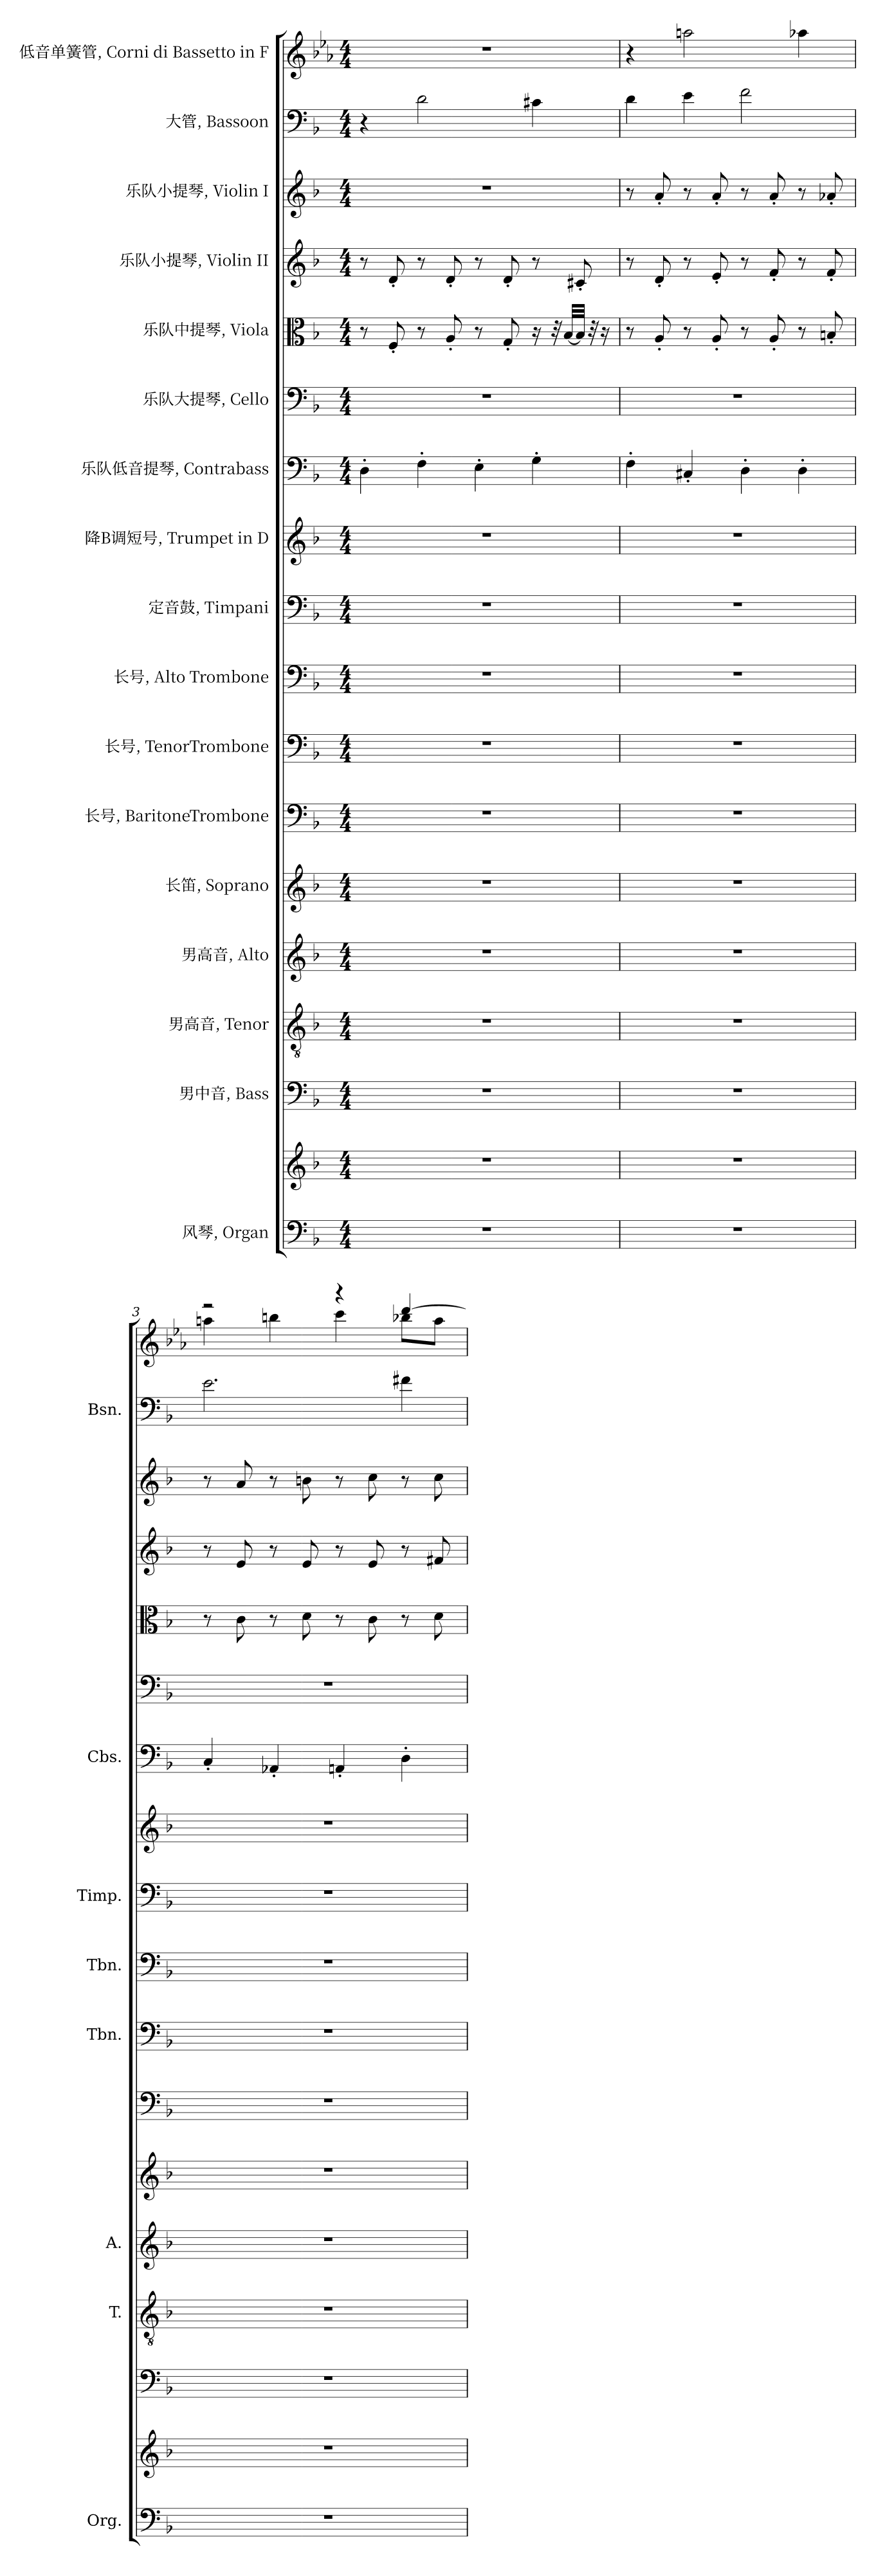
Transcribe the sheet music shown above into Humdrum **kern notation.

**kern	**kern	**kern	**kern	**kern	**kern	**kern	**kern	**kern	**kern	**kern	**kern	**kern	**kern	**kern	**kern	**kern	**kern
*part17	*part17	*part16	*part15	*part14	*part13	*part12	*part11	*part10	*part9	*part8	*part7	*part6	*part5	*part4	*part3	*part2	*part1
*staff18	*staff17	*staff16	*staff15	*staff14	*staff13	*staff12	*staff11	*staff10	*staff9	*staff8	*staff7	*staff6	*staff5	*staff4	*staff3	*staff2	*staff1
*I"风琴, Organ	*	*I"男中音, Bass	*I"男高音, Tenor	*I"男高音, Alto	*I"长笛, Soprano	*I"长号, BaritoneTrombone	*I"长号, TenorTrombone	*I"长号, Alto Trombone	*I"定音鼓, Timpani	*I"降B调短号, Trumpet in D	*I"乐队低音提琴, Contrabass	*I"乐队大提琴, Cello	*I"乐队中提琴, Viola	*I"乐队小提琴, Violin II	*I"乐队小提琴, Violin I	*I"大管, Bassoon	*I"低音单簧管, Corni di Bassetto in F
*I'Org.	*	*	*I'T.	*I'A.	*	*	*I'Tbn.	*I'Tbn.	*I'Timp.	*	*I'Cbs.	*	*	*	*	*I'Bsn.	*
*clefF4	*clefG2	*clefF4	*clefGv2	*clefG2	*clefG2	*clefF4	*clefF4	*clefF4	*clefF4	*clefG2	*clefF4	*clefF4	*clefC3	*clefG2	*clefG2	*clefF4	*clefG2
*	*	*	*	*	*	*	*	*	*	*ITrd1c2	*ITrd7c12	*	*	*	*	*	*ITrd8c14
*k[b-]	*k[b-]	*k[b-]	*k[b-]	*k[b-]	*k[b-]	*k[b-]	*k[b-]	*k[b-]	*k[b-]	*k[b-e-a-]	*k[b-]	*k[b-]	*k[b-]	*k[b-]	*k[b-]	*k[b-]	*k[b-e-a-]
*M4/4	*M4/4	*M4/4	*M4/4	*M4/4	*M4/4	*M4/4	*M4/4	*M4/4	*M4/4	*M4/4	*M4/4	*M4/4	*M4/4	*M4/4	*M4/4	*M4/4	*M4/4
*MM50	*MM50	*MM50	*MM50	*MM50	*MM50	*MM50	*MM50	*MM50	*MM50	*MM50	*MM50	*MM50	*MM50	*MM50	*MM50	*MM50	*MM50
=1	=1	=1	=1	=1	=1	=1	=1	=1	=1	=1	=1	=1	=1	=1	=1	=1	=1
1r	1r	1r	1r	1r	1r	1r	1r	1r	1r	1r	4DD'\	1r	8r	8r	1r	4r	1r
.	.	.	.	.	.	.	.	.	.	.	.	.	8F'/	8d'/	.	.	.
.	.	.	.	.	.	.	.	.	.	.	4FF'\	.	8r	8r	.	2d\	.
.	.	.	.	.	.	.	.	.	.	.	.	.	8A'/	8d'/	.	.	.
.	.	.	.	.	.	.	.	.	.	.	4EE'\	.	8r	8r	.	.	.
.	.	.	.	.	.	.	.	.	.	.	.	.	8G'/	8d'/	.	.	.
.	.	.	.	.	.	.	.	.	.	.	4GG'\	.	16r	8r	.	4c#X\	.
.	.	.	.	.	.	.	.	.	.	.	.	.	32r	.	.	.	.
.	.	.	.	.	.	.	.	.	.	.	.	.	[32B-/LLL	.	.	.	.
.	.	.	.	.	.	.	.	.	.	.	.	.	32B-/JJJ]	8c#X'/	.	.	.
.	.	.	.	.	.	.	.	.	.	.	.	.	32r	.	.	.	.
.	.	.	.	.	.	.	.	.	.	.	.	.	16r	.	.	.	.
=2	=2	=2	=2	=2	=2	=2	=2	=2	=2	=2	=2	=2	=2	=2	=2	=2	=2
1r	1r	1r	1r	1r	1r	1r	1r	1r	1r	1r	4FF'\	1r	8r	8r	8r	4d\	4r
.	.	.	.	.	.	.	.	.	.	.	.	.	8A'/	8d'/	8a'/	.	.
.	.	.	.	.	.	.	.	.	.	.	4CC#X'/	.	8r	8r	8r	4e\	2an\
.	.	.	.	.	.	.	.	.	.	.	.	.	8A'/	8e'/	8a'/	.	.
.	.	.	.	.	.	.	.	.	.	.	4DD'\	.	8r	8r	8r	2f\	.
.	.	.	.	.	.	.	.	.	.	.	.	.	8A'/	8f'/	8a'/	.	.
.	.	.	.	.	.	.	.	.	.	.	4DD'\	.	8r	8r	8r	.	4a-X\
.	.	.	.	.	.	.	.	.	.	.	.	.	8Bn'/	8f'/	8a-X'/	.	.
!!LO:PB:g=z
=3	=3	=3	=3	=3	=3	=3	=3	=3	=3	=3	=3	=3	=3	=3	=3	=3	=3
*	*	*	*	*	*	*	*	*	*	*	*	*	*	*	*	*	*^
1r	1r	1r	1r	1r	1r	1r	1r	1r	1r	1r	4CC'/	1r	8r	8r	8r	2.e\	2r	4an\
.	.	.	.	.	.	.	.	.	.	.	.	.	8c\	8e/	8a/	.	.	.
.	.	.	.	.	.	.	.	.	.	.	4AAA-X'/	.	8r	8r	8r	.	.	4bn\
.	.	.	.	.	.	.	.	.	.	.	.	.	8d\	8e/	8bn\	.	.	.
.	.	.	.	.	.	.	.	.	.	.	4AAAn'/	.	8r	8r	8r	.	4r	4cc\
.	.	.	.	.	.	.	.	.	.	.	.	.	8c\	8e/	8cc\	.	.	.
.	.	.	.	.	.	.	.	.	.	.	4DD'\	.	8r	8r	8r	4f#X\	[4dd/	8b-X\L
.	.	.	.	.	.	.	.	.	.	.	.	.	8d\	8f#X/	8cc\	.	.	8a\J
*	*	*	*	*	*	*	*	*	*	*	*	*	*	*	*	*	*v	*v
=	=	=	=	=	=	=	=	=	=	=	=	=	=	=	=	=	=
*-	*-	*-	*-	*-	*-	*-	*-	*-	*-	*-	*-	*-	*-	*-	*-	*-	*-
